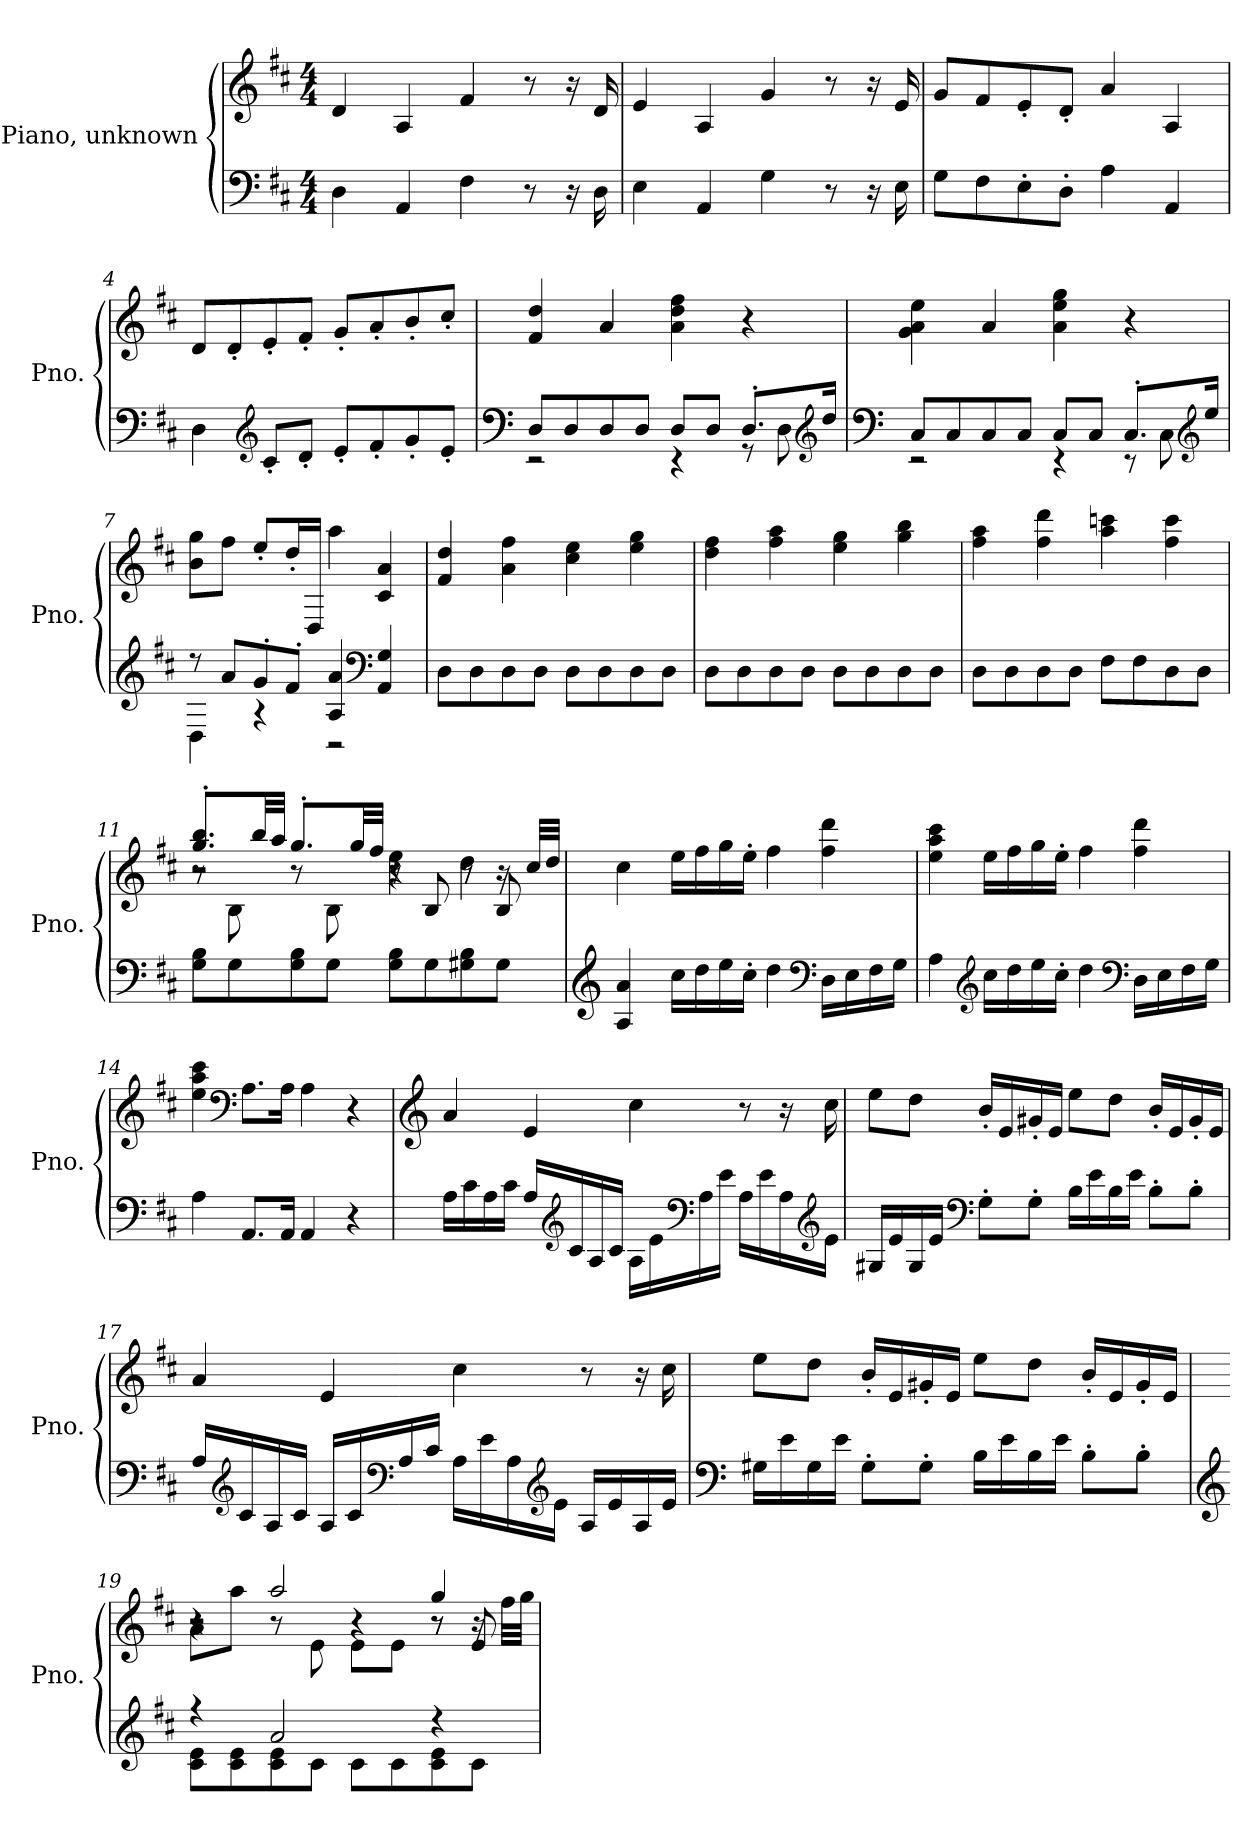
**kern	**kern
*part1	*part1
*staff2	*staff1
*I"Piano, unknown	*
*I'Pno.	*
*clefF4	*clefG2
*k[f#c#]	*k[f#c#]
*M4/4	*M4/4
*MM120	*MM120
=1	=1
4D\	4d/
4AA/	4A/
4F#\	4f#/
8r	8r
16r	16r
16D\	16d/
=2	=2
4E\	4e/
4AA/	4A/
4G\	4g/
8r	8r
16r	16r
16E\	16e/
=3	=3
8G\L	8g/L
8F#\	8f#/
8E'\	8e'/
8D'\J	8d'/J
4A\	4a/
4AA/	4A/
=4	=4
4D\	8d/L
.	8d'/
*clefG2	*
8c#'/L	8e'/
8d'/J	8f#'/J
8e'/L	8g'/L
8f#'/	8a'/
8g'/	8b'/
8e'/J	8cc#'/J
=5	=5
*clefF4	*
*^	*
8D/L	2r	4f#/ 4dd/
8D/	.	.
8D/	.	4a/
8D/J	.	.
8D/L	4r	4a\ 4dd\ 4ff#\
8D/J	.	.
8.D'/L	8r	4r
.	8D\	.
*clefG2	*	*
16dd/Jk	.	.
!!LO:LB:g=z
=6	=6	=6
*clefF4	*	*
8C#/L	2r	4g\ 4a\ 4ee\
8C#/	.	.
8C#/	.	4a/
8C#/J	.	.
8C#/L	4r	4a\ 4ee\ 4gg\
8C#/J	.	.
8.C#'/L	8r	4r
.	8C#\	.
*clefG2	*	*
16ee/Jk	.	.
=7	=7	=7
8r	4D\	8b\ 8gg\L
8a/L	.	8ff#\J
8g'/	4r	8ee'/L
8f#'/J	.	16dd'/L
.	.	16D/JJ
4A/ 4a/	2r	4aa\
*clefF4	*	*
4AA/ 4G/	.	4c#/ 4a/
*v	*v	*
=8	=8
8D\L	4f#/ 4dd/
8D\	.
8D\	4a\ 4ff#\
8D\J	.
8D\L	4cc#\ 4ee\
8D\	.
8D\	4ee\ 4gg\
8D\J	.
=9	=9
8D\L	4dd\ 4ff#\
8D\	.
8D\	4ff#\ 4aa\
8D\J	.
8D\L	4ee\ 4gg\
8D\	.
8D\	4gg\ 4bb\
8D\J	.
!!LO:LB:g=z
=10	=10
8D\L	4ff#\ 4aa\
8D\	.
8D\	4ff#\ 4ddd\
8D\J	.
8F#\L	4aa\ 4cccn\
8F#\	.
8D\	4ff#\ 4ccc\
8D\J	.
=11	=11
*	*^
*	*	*^
8G\ 8B\L	8.gg/' 8.bb/'L	8r	2r
8G\	.	8B\	.
.	32bb/LL	.	.
.	32aa/JJJ	.	.
8G\ 8B\	8.gg'/L	8r	.
8G\J	.	8B\	.
.	32gg/LL	.	.
.	32ff#/JJJ	.	.
8G\ 8B\L	8r	4ee\	4r
8G\	8B/	.	.
8G#X\ 8B\	8r	4dd\	8r
8G#\J	16r	.	8B/
.	32cc#/LLL	.	.
.	32dd/JJJ	.	.
*	*v	*v	*v
=12	=12
*clefG2	*
4A/ 4a/	4cc#\
16cc#\LL	16ee\LL
16dd\	16ff#\
16ee\	16gg\
16cc#'\JJ	16ee'\JJ
4dd\	4ff#\
*clefF4	*
16D\LL	4ff#\ 4ddd\
16E\	.
16F#\	.
16G\JJ	.
!!LO:LB:g=z
=13	=13
4A\	4ee\ 4aa\ 4ccc#\
*clefG2	*
16cc#\LL	16ee\LL
16dd\	16ff#\
16ee\	16gg\
16cc#'\JJ	16ee'\JJ
4dd\	4ff#\
*clefF4	*
16D\LL	4ff#\ 4ddd\
16E\	.
16F#\	.
16G\JJ	.
=14	=14
4A\	4ee\ 4aa\ 4ccc#\
*	*clefF4
8.AA/L	8.A\L
16AA/Jk	16A\Jk
4AA/	4A\
4r	4r
=15	=15
*	*clefG2
16A\LL	4a/
16c#\	.
16A\	.
16c#\JJ	.
16A/LL	4e/
*clefG2	*
16c#/	.
16A/	.
16c#/JJ	.
16A\LL	4cc#\
16e\	.
*clefF4	*
16A\	.
16e\JJ	.
16A\LL	8r
16e\	.
16A\	16r
*clefG2	*
16e\JJ	16cc#\
!!LO:LB:g=z
=16	=16
16G#X/LL	8ee\L
16e/	.
16G#/	8dd\J
16e/JJ	.
*clefF4	*
8G#'\L	16b'/LL
.	16e/
8G#'\J	16g#X'/
.	16e/JJ
16B\LL	8ee\L
16e\	.
16B\	8dd\J
16e\JJ	.
8B'\L	16b'/LL
.	16e/
8B'\J	16g#'/
.	16e/JJ
=17	=17
16A/LL	4a/
*clefG2	*
16c#/	.
16A/	.
16c#/JJ	.
16A/LL	4e/
16c#/	.
*clefF4	*
16A/	.
16c#/JJ	.
16A\LL	4cc#\
16e\	.
16A\	.
*clefG2	*
16e\JJ	.
16A/LL	8r
16e/	.
16A/	16r
16e/JJ	16cc#\
!!LO:LB:g=z
=18	=18
*clefF4	*
16G#X\LL	8ee\L
16e\	.
16G#\	8dd\J
16e\JJ	.
8G#'\L	16b'/LL
.	16e/
8G#'\J	16g#X'/
.	16e/JJ
16B\LL	8ee\L
16e\	.
16B\	8dd\J
16e\JJ	.
8B'\L	16b'/LL
.	16e/
8B'\J	16g#'/
.	16e/JJ
=19	=19
*clefG2	*
*^	*^
*	*	*	*^
4r	8c#\ 8e\L	4r	8a\L	2r
.	8c#\ 8e\	.	8aa\J	.
2a/	8c#\ 8e\	2aa/	8r	.
.	8c#\J	.	8e\	.
.	8c#\L	.	8e\L	4r
.	8c#\	.	8e\J	.
4r	8c#\ 8e\	4gg/	8r	8r
.	8c#\J	.	16r	8e/
.	.	.	32ff#\LLL	.
.	.	.	32gg\JJJ	.
*v	*v	*	*	*
*	*v	*v	*v
=	=
*-	*-
